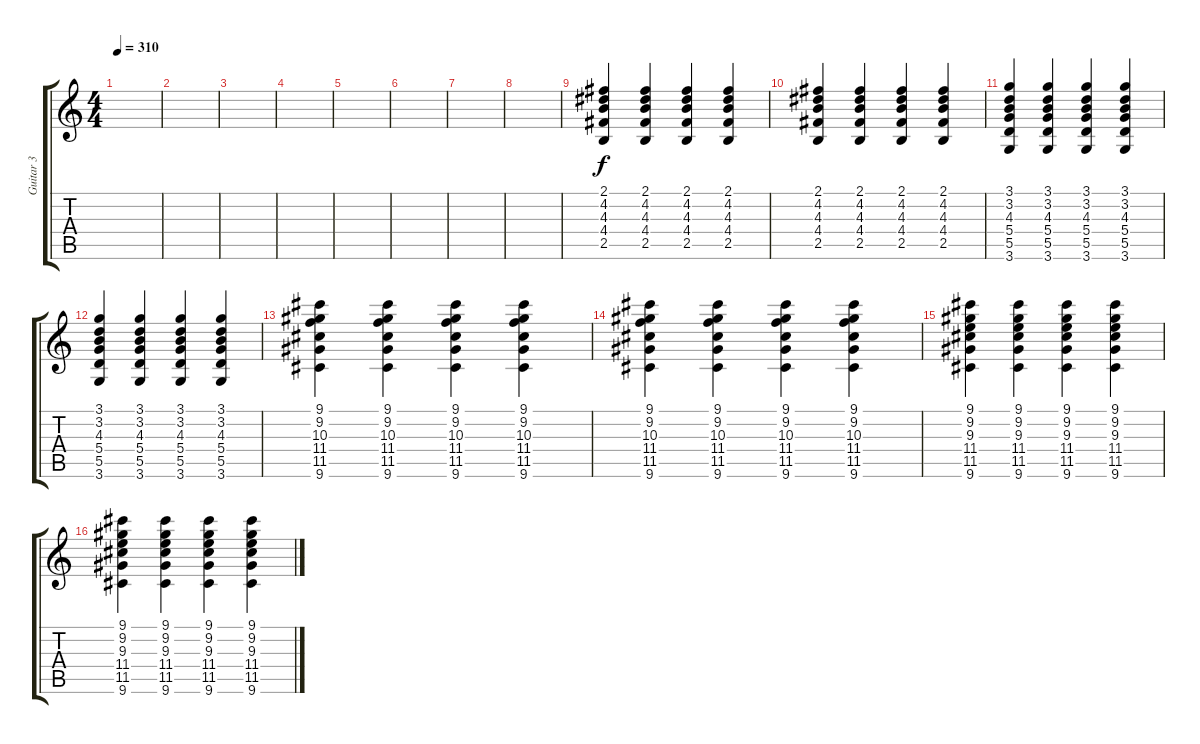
\track ("Guitar 3" "Guitar 3") {instrument distortionguitar}
\staff {score tabs}
\tuning (E4 B3 G3 D3 A2 E2) {hide}
\ts (4 4)
\tempo 310
\clef g2
\ks c
|
|
|
|
|
|
|
|
(2.1 4.2 4.3 4.4 2.5).4 (2.1 4.2 4.3 4.4 2.5).4 (2.1 4.2 4.3 4.4 2.5).4 (2.1 4.2 4.3 4.4 2.5).4 |
(2.1 4.2 4.3 4.4 2.5).4 (2.1 4.2 4.3 4.4 2.5).4 (2.1 4.2 4.3 4.4 2.5).4 (2.1 4.2 4.3 4.4 2.5).4 |
(3.1 3.2 4.3 5.4 5.5 3.6).4 (3.1 3.2 4.3 5.4 5.5 3.6).4 (3.1 3.2 4.3 5.4 5.5 3.6).4 (3.1 3.2 4.3 5.4 5.5 3.6).4 |
(3.1 3.2 4.3 5.4 5.5 3.6).4 (3.1 3.2 4.3 5.4 5.5 3.6).4 (3.1 3.2 4.3 5.4 5.5 3.6).4 (3.1 3.2 4.3 5.4 5.5 3.6).4 |
(9.1 9.2 10.3 11.4 11.5 9.6).4 (9.1 9.2 10.3 11.4 11.5 9.6).4 (9.1 9.2 10.3 11.4 11.5 9.6).4 (9.1 9.2 10.3 11.4 11.5 9.6).4 |
(9.1 9.2 10.3 11.4 11.5 9.6).4 (9.1 9.2 10.3 11.4 11.5 9.6).4 (9.1 9.2 10.3 11.4 11.5 9.6).4 (9.1 9.2 10.3 11.4 11.5 9.6).4 |
(9.1 9.2 9.3 11.4 11.5 9.6).4 (9.1 9.2 9.3 11.4 11.5 9.6).4 (9.1 9.2 9.3 11.4 11.5 9.6).4 (9.1 9.2 9.3 11.4 11.5 9.6).4 |
(9.1 9.2 9.3 11.4 11.5 9.6).4 (9.1 9.2 9.3 11.4 11.5 9.6).4 (9.1 9.2 9.3 11.4 11.5 9.6).4 (9.1 9.2 9.3 11.4 11.5 9.6).4
